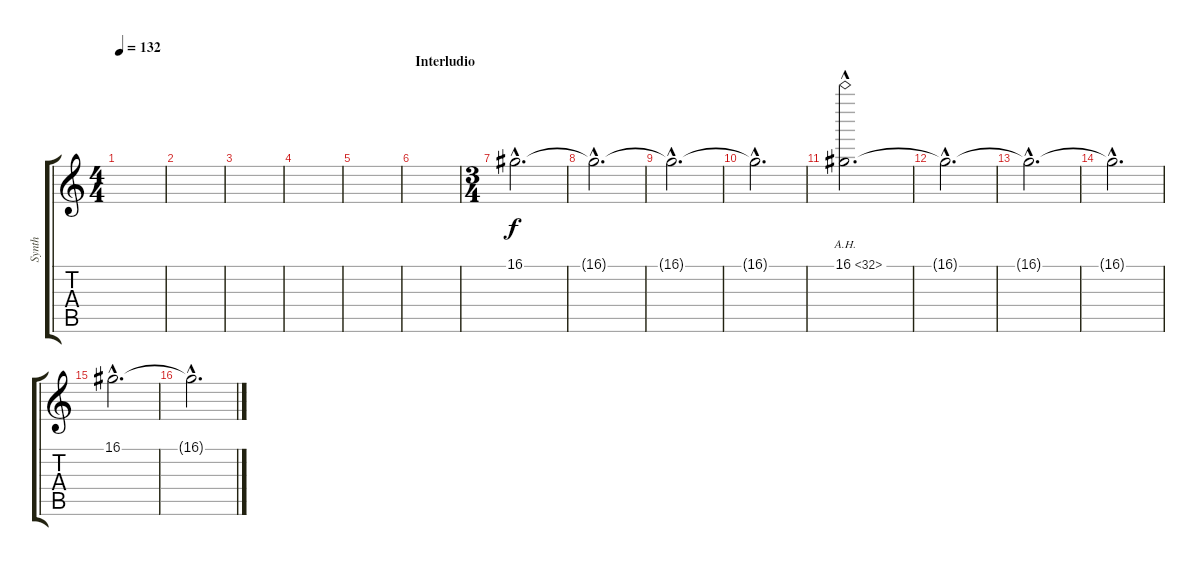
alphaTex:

\track ("Synth" "Synth") {instrument stringensemble1}
\staff {score tabs}
\tuning (E4 B3 G3 D3 A2 E2) {hide}
\ts (4 4)
\tempo 132
\clef g2
\ks c
|
|
|
|
|
\section ("" "Interludio")
|
\ts (3 4)
16.1{hac}.2{d} |
16.1{hac t}.2{d} |
16.1{hac t}.2{d} |
16.1{hac t}.2{d} |
16.1{ah 16 hac}.2{d} |
16.1{hac t}.2{d} |
16.1{hac t}.2{d} |
16.1{hac t}.2{d} |
16.1{hac}.2{d} |
16.1{hac t}.2{d}
